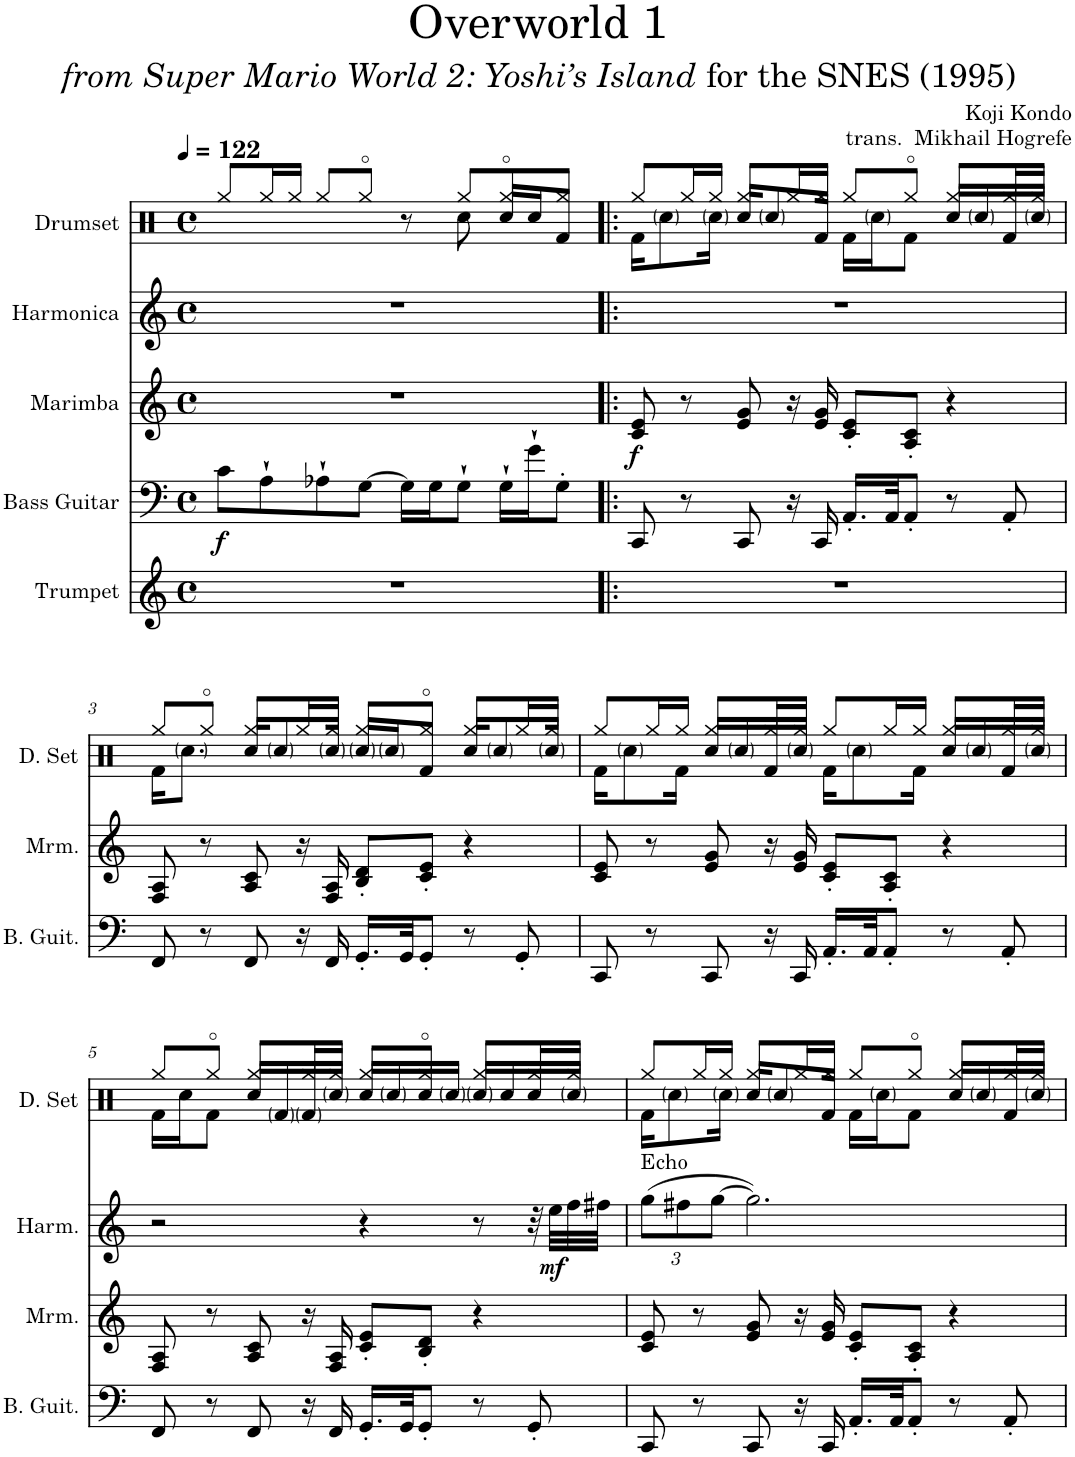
**kern	**kern	**dynam	**kern	**dynam	**kern	**dynam	**kern	**dynam	**kern
*part6	*part5	*part5	*part4	*part4	*part3	*part3	*part2	*part2	*part1
*staff6	*staff5	*staff5	*staff4	*staff4	*staff3	*staff3	*staff2	*staff2	*staff1
*I"Trumpet	*I"Bass Guitar	*	*I"Marimba	*	*I"C 12-Hole Chromatic Harmonica	*	*I"Harmonica	*	*I"Drumset
*I'Tpt.	*I'B. Guit.	*	*I'Mrm.	*	*I'Hmca	*	*I'Harm.	*	*I'D. Set
*	*	*	*	*	*stria5	*	*	*	*
*clefG2	*clefF4	*	*clefG2	*	*clefG2	*	*clefG2	*	*clefX
*Trd1c2	*	*	*	*	*	*	*	*	*
*k[]	*k[]	*	*k[]	*	*k[]	*	*k[]	*	*k[]
*M4/4	*M4/4	*	*M4/4	*	*M4/4	*	*M4/4	*	*M4/4
*met(c)	*met(c)	*	*met(c)	*	*met(c)	*	*met(c)	*	*met(c)
*MM122	*MM122	*	*MM122	*	*MM122	*	*MM122	*	*MM122
=1	=1	=1	=1	=1	=1	=1	=1	=1	=1
*	*	*	*	*	*	*	*	*	*^
!	!	!LO:DY:b	!	!	!	!	!	!	!	!
1r	8c\L	f	1r	.	1r	.	1r	.	8Rgg/L	8ryy
*	*	*	*	*	*	*	*	*	*v	*v
.	8A`\	.	.	.	.	.	.	.	16Rgg/L
.	.	.	.	.	.	.	.	.	16Rgg/JJ
.	8A-X`\	.	.	.	.	.	.	.	8Rgg/L
.	[8G\J	.	.	.	.	.	.	.	8Rgg/J
.	16G\LL]	.	.	.	.	.	.	.	8r
.	16G\J	.	.	.	.	.	.	.	.
*	*	*	*	*	*	*	*	*	*^
.	8G`\J	.	.	.	.	.	.	.	8Rgg/L	8Rcc\
.	16G`\LL	.	.	.	.	.	.	.	8Rgg/	16Rcc/LL
.	16g`\J	.	.	.	.	.	.	.	.	16Rcc/J
.	8G'\J	.	.	.	.	.	.	.	8Rgg/J	8Rf/J
=2!|:	=2!|:	=2!|:	=2!|:	=2!|:	=2!|:	=2!|:	=2!|:	=2!|:	=2!|:	=2!|:
!	!	!	!	!LO:DY:b	!	!	!	!	!	!
1r	8CC/	.	8c/ 8e/	f	1r	.	1r	.	8Rgg/L	16Rf\KL
.	.	.	.	.	.	.	.	.	.	8Rcc\
.	8r	.	8r	.	.	.	.	.	16Rgg/L	.
.	.	.	.	.	.	.	.	.	16Rgg/JJ	16Rcc\Jk
.	8CC/	.	8e/ 8g/	.	.	.	.	.	8Rgg/L	16Rcc/KL
.	.	.	.	.	.	.	.	.	.	8Rcc/
.	16r	.	16r	.	.	.	.	.	16Rgg/L	.
.	16CC/	.	16e/ 16g/	.	.	.	.	.	16Rgg/JJ	16Rf/Jk
.	16.AA'/LL	.	8c/' 8e/'L	.	.	.	.	.	8Rgg/L	16Rf\LL
.	.	.	.	.	.	.	.	.	.	16Rcc\J
.	32AA/JK	.	.	.	.	.	.	.	.	.
.	8AA'/J	.	8A/' 8c/'J	.	.	.	.	.	8Rgg/J	8Rf\J
.	8r	.	4r	.	.	.	.	.	8Rgg/L	16Rcc/LL
.	.	.	.	.	.	.	.	.	.	16Rcc/
.	8AA'/	.	.	.	.	.	.	.	16Rgg/L	16Rf/
.	.	.	.	.	.	.	.	.	16Rgg/JJ	16Rcc/JJ
!!LO:LB:g=z	!!
=3	=3	=3	=3	=3	=3	=3	=3	=3	=3	=3
1r	8FF/	.	8F/ 8A/	.	1r	.	1r	.	8Rgg/L	16Rf\KL
.	.	.	.	.	.	.	.	.	.	8.Rcc\J
.	8r	.	8r	.	.	.	.	.	8Rgg/J	.
.	8FF/	.	8A/ 8c/	.	.	.	.	.	8Rgg/L	16Rcc/KL
.	.	.	.	.	.	.	.	.	.	8Rcc/
.	16r	.	16r	.	.	.	.	.	16Rgg/L	.
.	16FF/	.	16F/ 16A/	.	.	.	.	.	16Rgg/JJ	16Rcc/Jk
.	16.GG'/LL	.	8B/' 8d/'L	.	.	.	.	.	8Rgg/L	16Rcc/LL
.	.	.	.	.	.	.	.	.	.	16Rcc/J
.	32GG/JK	.	.	.	.	.	.	.	.	.
.	8GG'/J	.	8c/' 8e/'J	.	.	.	.	.	8Rgg/J	8Rf/J
.	8r	.	4r	.	.	.	.	.	8Rgg/L	16Rcc/KL
.	.	.	.	.	.	.	.	.	.	8Rcc/
.	8GG'/	.	.	.	.	.	.	.	16Rgg/L	.
.	.	.	.	.	.	.	.	.	16Rgg/JJ	16Rcc/Jk
=4	=4	=4	=4	=4	=4	=4	=4	=4	=4	=4
1r	8CC/	.	8c/ 8e/	.	1r	.	1r	.	8Rgg/L	16Rf\KL
.	.	.	.	.	.	.	.	.	.	8Rcc\
.	8r	.	8r	.	.	.	.	.	16Rgg/L	.
.	.	.	.	.	.	.	.	.	16Rgg/JJ	16Rf\Jk
.	8CC/	.	8e/ 8g/	.	.	.	.	.	8Rgg/L	16Rcc/LL
.	.	.	.	.	.	.	.	.	.	16Rcc/
.	16r	.	16r	.	.	.	.	.	16Rgg/L	16Rf/
.	16CC/	.	16e/ 16g/	.	.	.	.	.	16Rgg/JJ	16Rcc/JJ
.	16.AA'/LL	.	8c/' 8e/'L	.	.	.	.	.	8Rgg/L	16Rf\KL
.	.	.	.	.	.	.	.	.	.	8Rcc\
.	32AA/JK	.	.	.	.	.	.	.	.	.
.	8AA'/J	.	8A/' 8c/'J	.	.	.	.	.	16Rgg/L	.
.	.	.	.	.	.	.	.	.	16Rgg/JJ	16Rf\Jk
.	8r	.	4r	.	.	.	.	.	8Rgg/L	16Rcc/LL
.	.	.	.	.	.	.	.	.	.	16Rcc/
.	8AA'/	.	.	.	.	.	.	.	16Rgg/L	16Rf/
.	.	.	.	.	.	.	.	.	16Rgg/JJ	16Rcc/JJ
!!LO:LB:g=z	!!
=5	=5	=5	=5	=5	=5	=5	=5	=5	=5	=5
1r	8FF/	.	8F/ 8A/	.	1r	.	2r	.	8Rgg/L	16Rf\LL
.	.	.	.	.	.	.	.	.	.	16Rcc\J
.	8r	.	8r	.	.	.	.	.	8Rgg/J	8Rf\J
.	8FF/	.	8A/ 8c/	.	.	.	.	.	8Rgg/L	16Rcc/LL
.	.	.	.	.	.	.	.	.	.	16Rf/
.	16r	.	16r	.	.	.	.	.	16Rgg/L	16Rf/
.	16FF/	.	16F/ 16A/	.	.	.	.	.	16Rgg/JJ	16Rcc/JJ
.	16.GG'/LL	.	8c/' 8e/'L	.	.	.	4r	.	8Rgg/L	16Rcc/LL
.	.	.	.	.	.	.	.	.	.	16Rcc/
.	32GG/JK	.	.	.	.	.	.	.	.	.
.	8GG'/J	.	8B/' 8d/'J	.	.	.	.	.	8Rgg/J	16Rcc/
.	.	.	.	.	.	.	.	.	.	16Rcc/JJ
.	8r	.	4r	.	.	.	8r	.	8Rgg/L	16Rcc/LL
.	.	.	.	.	.	.	.	.	.	16Rcc/
.	8GG'/	.	.	.	.	.	32r	.	16Rgg/L	16Rcc/
!	!	!	!	!	!	!	!	!LO:DY:b	!	!
.	.	.	.	.	.	.	32ee\LLL	mf	.	.
.	.	.	.	.	.	.	32ff\	.	16Rgg/JJ	16Rcc/JJ
.	.	.	.	.	.	.	32ff#X\JJJ	.	.	.
=6	=6	=6	=6	=6	=6	=6	=6	=6	=6	=6
*	*	*	*	*	*	*	*Xbrackettup	*	*	*
!	!	!	!	!	!	!	!LO:TX:a:t=Echo	!	!	!
1r	8CC/	.	8c/ 8e/	.	16r	.	(12gg\L	.	8Rgg/L	16Rf\KL
*	*	*	*	*	*Xbrackettup	*	*	*	*	*
!	!	!	!	!	!	!LO:DY:b	!	!	!	!
.	.	.	.	.	12gg\L	p	.	.	.	8Rcc\
.	.	.	.	.	.	.	12ff#X\	.	.	.
.	8r	.	8r	.	.	.	.	.	16Rgg/L	.
.	.	.	.	.	12ff#X\	.	.	.	.	.
.	.	.	.	.	.	.	[12gg\J	.	.	.
.	.	.	.	.	.	.	.	.	16Rgg/JJ	16Rcc\Jk
.	.	.	.	.	[12gg\J	.	.	.	.	.
.	8CC/	.	8e/ 8g/	.	.	.	2.gg\])	.	8Rgg/L	16Rcc/KL
.	.	.	.	.	8.gg_	.	.	.	.	8Rcc/
.	16r	.	16r	.	.	.	.	.	16Rgg/L	.
.	16CC/	.	16e/ 16g/	.	.	.	.	.	16Rgg/JJ	16Rf/Jk
.	16.AA'/LL	.	8c/' 8e/'L	.	2gg_	.	.	.	8Rgg/L	16Rf\LL
.	.	.	.	.	.	.	.	.	.	16Rcc\J
.	32AA/JK	.	.	.	.	.	.	.	.	.
.	8AA'/J	.	8A/' 8c/'J	.	.	.	.	.	8Rgg/J	8Rf\J
.	8r	.	4r	.	.	.	.	.	8Rgg/L	16Rcc/LL
.	.	.	.	.	.	.	.	.	.	16Rcc/
.	8AA'/	.	.	.	.	.	.	.	16Rgg/L	16Rf/
.	.	.	.	.	.	.	.	.	16Rgg/JJ	16Rcc/JJ
*	*	*	*	*	*	*	*	*	*v	*v
=	=	=	=	=	=	=	=	=	=
*-	*-	*-	*-	*-	*-	*-	*-	*-	*-
